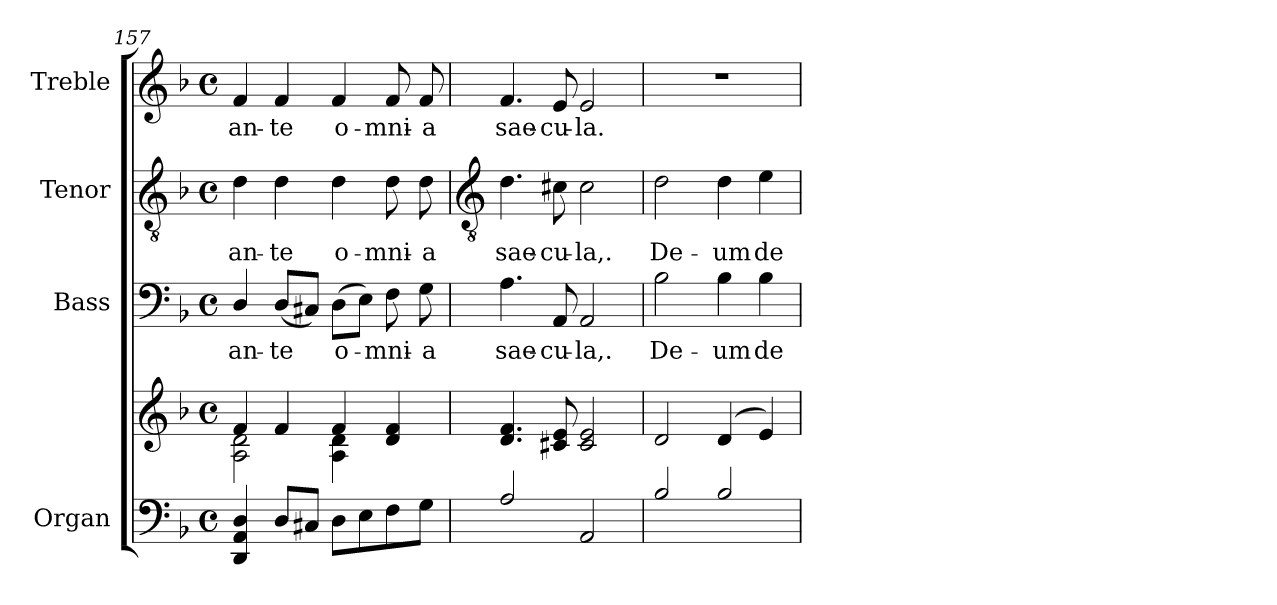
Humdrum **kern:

**kern	**kern	**kern	**text	**kern	**text	**kern	**text
*part4	*part4	*part3	*part3	*part2	*part2	*part1	*part1
*staff5	*staff4	*staff3	*staff3	*staff2	*staff2	*staff1	*staff1
*I"Organ	*	*I"Bass	*	*I"Tenor	*	*I"Treble	*
*I'Organ	*	*I'Bass	*	*I'Tenor	*	*I'Treble	*
*clefF4	*clefG2	*clefF4	*	*clefGv2	*	*clefG2	*
*k[b-]	*k[b-]	*k[b-]	*	*k[b-]	*	*k[b-]	*
*F:	*F:	*F:	*	*F:	*	*F:	*
*M4/4	*M4/4	*M4/4	*	*M4/4	*	*M4/4	*
*met(c)	*met(c)	*met(c)	*	*met(c)	*	*met(c)	*
=157	=157	=157	=157	=157	=157	=157	=157
*	*^	*	*	*	*	*	*
!	!	!	!	!LO:LY:b	!	!LO:LY:b	!	!LO:LY:b
4DD/ 4AA/ 4D/	4f/	2A\ 2d\	4D/	an-	4d	an-	4f	an-
!	!	!	!	!LO:LY:b	!	!LO:LY:b	!	!LO:LY:b
8DL	4f/	.	(<8DL	-te	4d	-te	4f	-te
8C#XJ	.	.	8C#XJ)	.	.	.	.	.
!	!	!	!	!LO:LY:b	!	!LO:LY:b	!	!LO:LY:b
8DL	4f/	4A\ 4d\	(>8DL	o-	4d	o-	4f	o-
8E	.	.	8EJ)	.	.	.	.	.
!	!	!	!	!LO:LY:b	!	!LO:LY:b	!	!LO:LY:b
8F	4d/ 4f/	4ryy	8F	mni-	8d	-mni-	8f	-mni-
!	!	!	!	!LO:LY:b	!	!LO:LY:b	!	!LO:LY:b
8GJ	.	.	8G	-a	8d	-a	8f	-a
!!LO:LB:g=z
=158	=158	=158	=158	=158	=158	=158	=158	=158
*	*	*	*	*	*clefGv2	*	*	*
*^	*	*	*	*	*	*	*	*
!	!	!	!	!	!LO:LY:b	!	!LO:LY:b	!	!LO:LY:b
2A	1ryy	4.d/ 4.f/	1ryy	4.A	sae-	4.d	sae-	4.f	sae-
!	!	!	!	!	!LO:LY:b	!	!LO:LY:b	!	!LO:LY:b
.	.	8c#X/ 8e/	.	8AA	-cu-	8c#X	-cu-	8e	-cu-
!	!	!	!	!	!LO:LY:b	!	!LO:LY:b	!	!LO:LY:b
2AA	.	2c#/ 2e/	.	2AA	-la,.	2c#	-la,.	2e	-la.
=159	=159	=159	=159	=159	=159	=159	=159	=159	=159
!	!	!	!	!	!LO:LY:b	!	!LO:LY:b	!	!
2B-	1ryy	2d/	1ryy	2B-	De-	2d	De-	1r	.
!	!	!	!	!	!LO:LY:b	!	!LO:LY:b	!	!
2B-	.	(>4d/	.	4B-	-um	4d	-um	.	.
!	!	!	!	!	!LO:LY:b	!	!LO:LY:b	!	!
.	.	4e/)	.	4B-	de	4e	de	.	.
*v	*v	*	*	*	*	*	*	*	*
*	*v	*v	*	*	*	*	*	*
=	=	=	=	=	=	=	=
*-	*-	*-	*-	*-	*-	*-	*-
